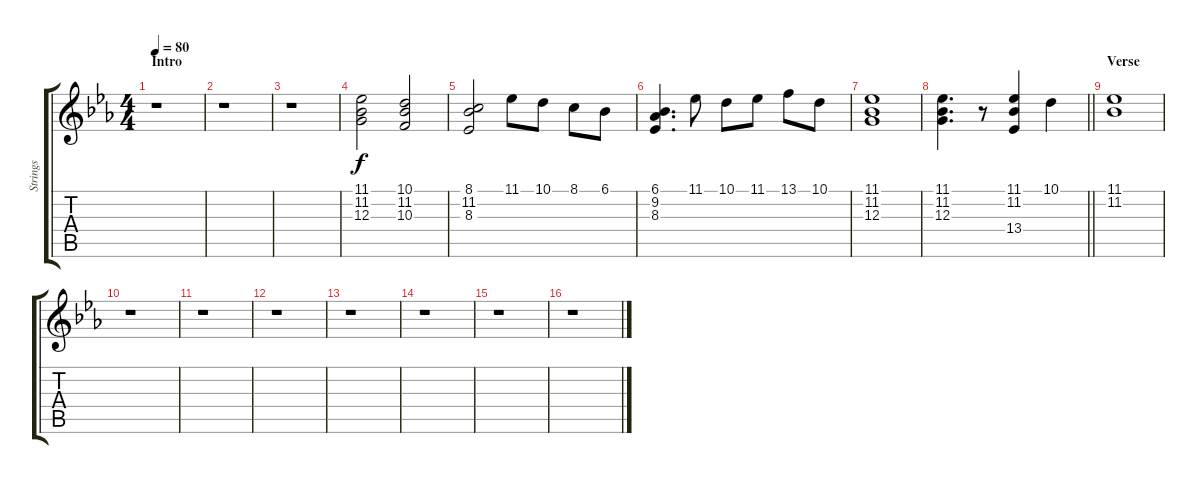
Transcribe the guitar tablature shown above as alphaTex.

\track ("Strings" "Strings") {instrument stringensemble2}
\staff {score tabs}
\tuning (E4 B3 G3 D3 A2 E2) {hide}
\ts (4 4)
\section ("" "Intro")
\tempo 80
\clef g2
\ks eb
r.1{dy f instrument stringensemble2} |
r.1 |
r.1 |
(11.1 11.2 12.3).2 (10.1 11.2 10.3).2 |
(8.1 11.2 8.3).2 11.1.8 10.1.8 8.1.8 6.1.8 |
(6.1 9.2 8.3).4{d} 11.1.8 10.1.8 11.1.8 13.1.8 10.1.8 |
(11.1 11.2 12.3).1 |
\barLineRight lightlight
(11.1 11.2 12.3).4{d} r.8 (11.1 11.2 13.4).4 10.1.4 |
\section ("" "Verse")
(11.1 11.2).1 |
r.1 |
r.1 |
r.1 |
r.1 |
r.1 |
r.1 |
r.1
